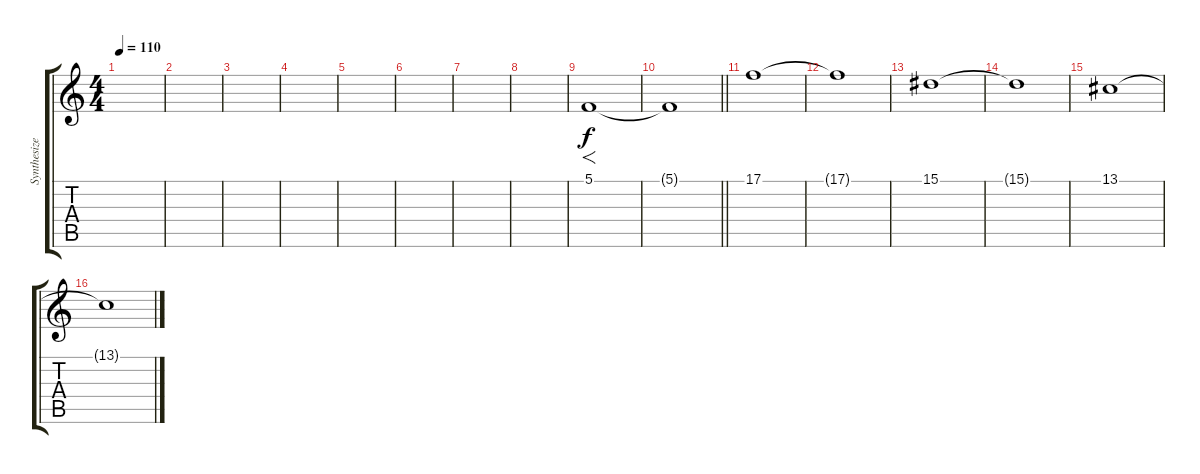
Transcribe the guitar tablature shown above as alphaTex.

\track ("Synthesizer 2" "Synthesize") {instrument lead6voice}
\staff {score tabs}
\tuning (C4 G3 Eb3 Bb2 F2 C2) {hide}
\ts (4 4)
\tempo 110
\clef g2
\ks c
|
|
|
|
|
|
|
|
5.1.1{f} |
\barLineRight lightlight
5.1{t}.1 |
\section ("" "")
17.1.1 |
17.1{t}.1 |
15.1.1 |
15.1{t}.1 |
13.1.1 |
13.1{t}.1
